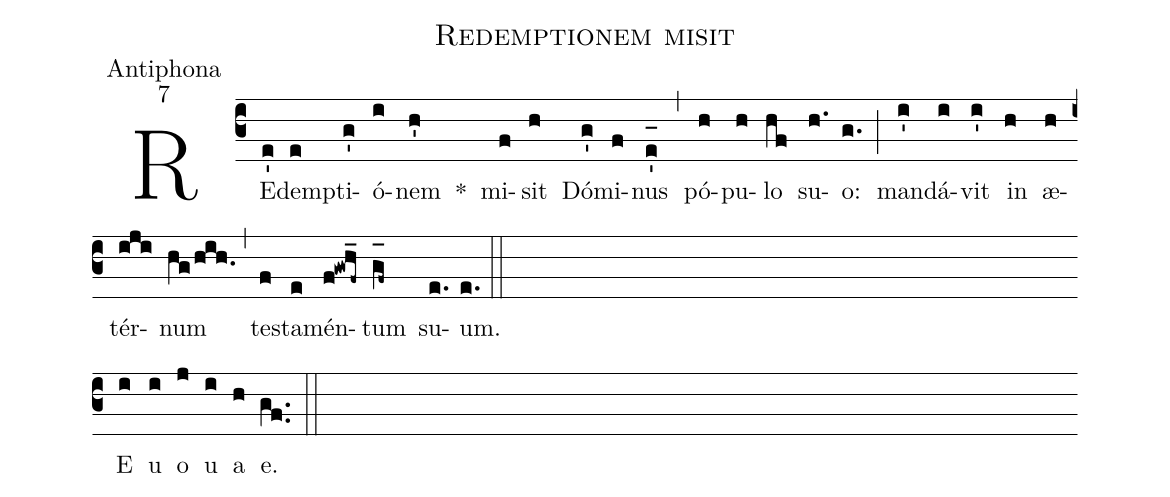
name:Redemptionem misit;
office-part:Antiphona;
mode:7;
%%
(c3) REd(e')em(e)pti(g')ó(i)nem(h') *() mi(f)sit(h) Dó(g')mi(f)nus(e'_[oh:h]) (,) pó(h)pu(h)lo(hf) su(h.)o:(g.) (;) man(i')dá(i)vit(i') in(h) æ(h)tér(iji)num(hg/hih.) (,) te(f)sta(e)mén(f!gwh_f~)tum(g_[oh:h]f~) su(e.)um.(e.) (::) (Z) <eu>E(i) u(i) o(j) u(i) a(h) e.</eu>(gf..) (::)
